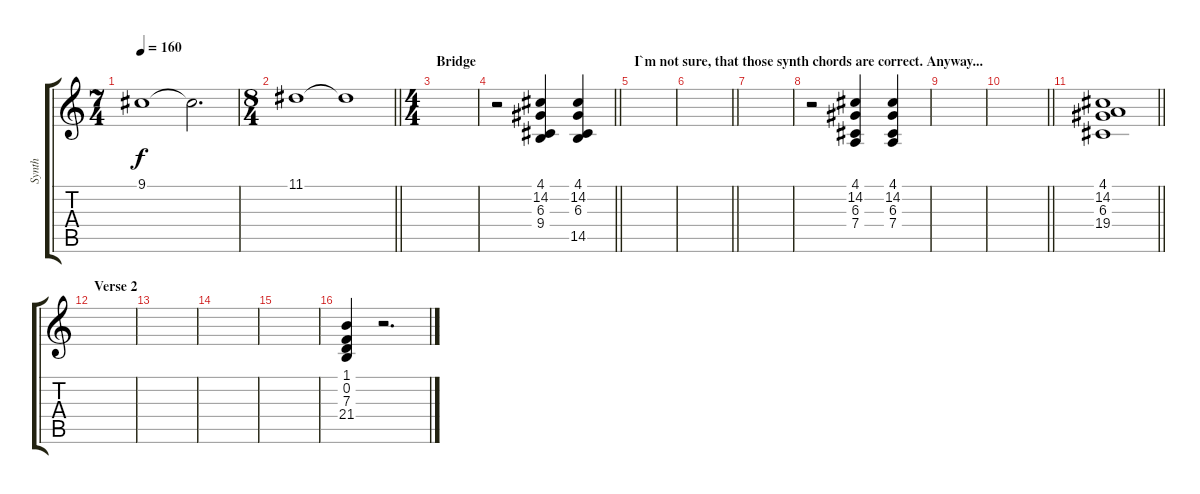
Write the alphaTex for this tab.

\track ("Synth" "Synth") {instrument lead2sawtooth}
\staff {score tabs}
\tuning (E4 B3 G3 D3 A2 E2) {hide}
\ts (7 4)
\tempo 160
\clef g2
\ks c
9.1.1{dy f} 9.1{t}.2{d} |
\ts (8 4)
\barLineRight lightlight
11.1.1 11.1{t}.1 |
\ts (4 4)
\section ("" "Bridge")
|
\barLineRight lightlight
r.2 (4.1 14.2 6.3 9.4).4 (4.1 14.2 6.3 14.5).4 |
\section ("" "I`m not sure, that those synth chords are correct. Anyway...")
|
\barLineRight lightlight
|
|
r.2 (4.1 14.2 6.3 7.4).4 (4.1 14.2 6.3 7.4).4 |
|
\barLineRight lightlight
|
\section ("" "")
\barLineRight lightlight
(4.1 14.2 6.3 19.4).1 |
\section ("" "Verse 2")
|
|
|
|
(1.1 0.2 7.3 21.4).4 r.2{d}
